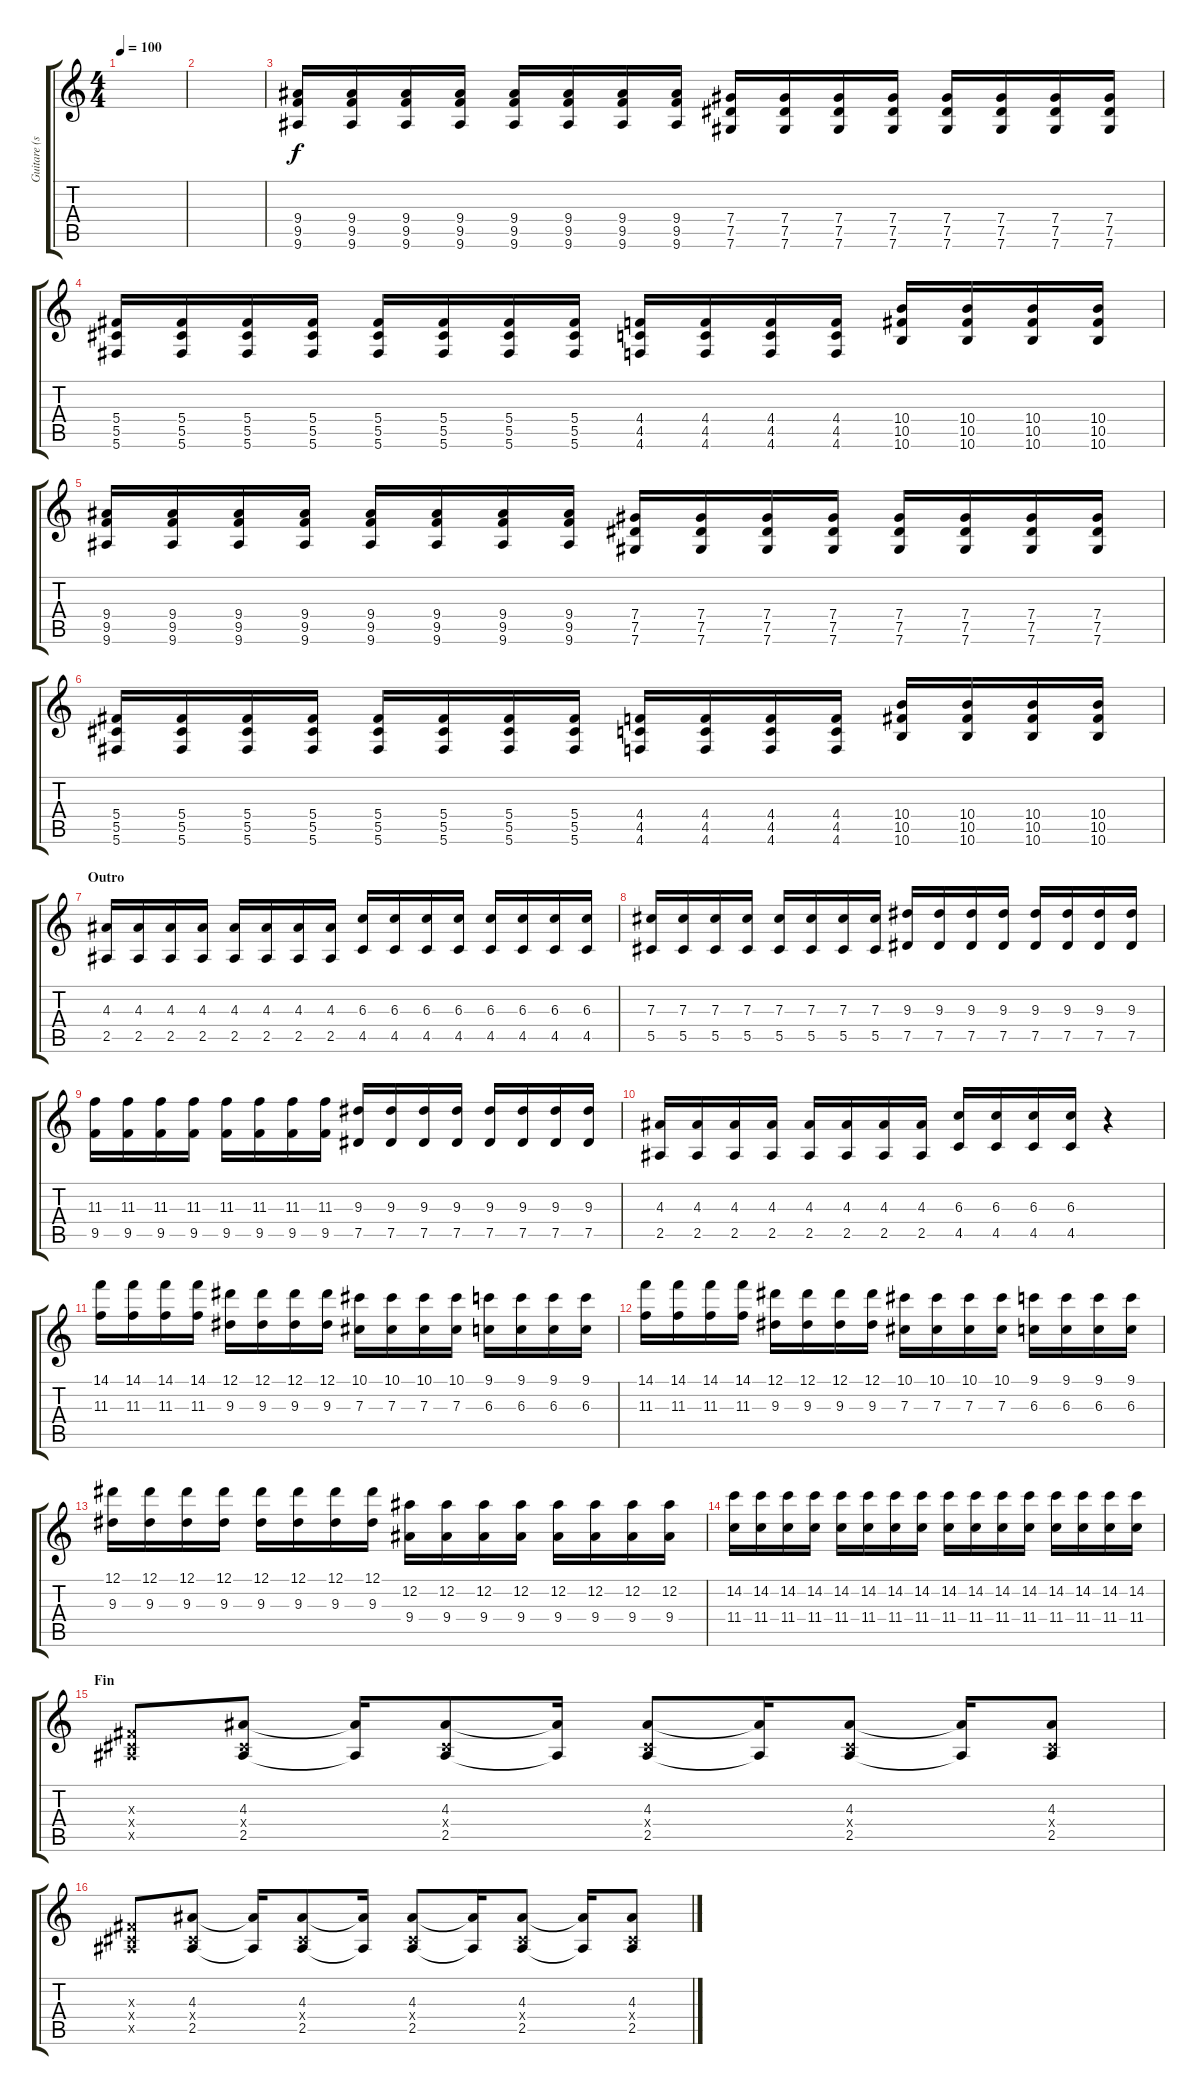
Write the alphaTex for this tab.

\track ("Guitare (studio)" "Guitare (s") {instrument distortionguitar}
\staff {score tabs}
\tuning (Eb4 Bb3 Gb3 Db3 Ab2 Db2) {hide}
\ts (4 4)
\tempo 100
\clef g2
\ks c
|
|
(9.4 9.5 9.6).16 (9.4 9.5 9.6).16 (9.4 9.5 9.6).16 (9.4 9.5 9.6).16 (9.4 9.5 9.6).16 (9.4 9.5 9.6).16 (9.4 9.5 9.6).16 (9.4 9.5 9.6).16 (7.4 7.5 7.6).16 (7.4 7.5 7.6).16 (7.4 7.5 7.6).16 (7.4 7.5 7.6).16 (7.4 7.5 7.6).16 (7.4 7.5 7.6).16 (7.4 7.5 7.6).16 (7.4 7.5 7.6).16 |
(5.4 5.5 5.6).16 (5.4 5.5 5.6).16 (5.4 5.5 5.6).16 (5.4 5.5 5.6).16 (5.4 5.5 5.6).16 (5.4 5.5 5.6).16 (5.4 5.5 5.6).16 (5.4 5.5 5.6).16 (4.4 4.5 4.6).16 (4.4 4.5 4.6).16 (4.4 4.5 4.6).16 (4.4 4.5 4.6).16 (10.4 10.5 10.6).16 (10.4 10.5 10.6).16 (10.4 10.5 10.6).16 (10.4 10.5 10.6).16 |
(9.4 9.5 9.6).16 (9.4 9.5 9.6).16 (9.4 9.5 9.6).16 (9.4 9.5 9.6).16 (9.4 9.5 9.6).16 (9.4 9.5 9.6).16 (9.4 9.5 9.6).16 (9.4 9.5 9.6).16 (7.4 7.5 7.6).16 (7.4 7.5 7.6).16 (7.4 7.5 7.6).16 (7.4 7.5 7.6).16 (7.4 7.5 7.6).16 (7.4 7.5 7.6).16 (7.4 7.5 7.6).16 (7.4 7.5 7.6).16 |
(5.4 5.5 5.6).16 (5.4 5.5 5.6).16 (5.4 5.5 5.6).16 (5.4 5.5 5.6).16 (5.4 5.5 5.6).16 (5.4 5.5 5.6).16 (5.4 5.5 5.6).16 (5.4 5.5 5.6).16 (4.4 4.5 4.6).16 (4.4 4.5 4.6).16 (4.4 4.5 4.6).16 (4.4 4.5 4.6).16 (10.4 10.5 10.6).16 (10.4 10.5 10.6).16 (10.4 10.5 10.6).16 (10.4 10.5 10.6).16 |
\section ("" "Outro")
(4.3 2.5).16 (4.3 2.5).16 (4.3 2.5).16 (4.3 2.5).16 (4.3 2.5).16 (4.3 2.5).16 (4.3 2.5).16 (4.3 2.5).16 (6.3 4.5).16 (6.3 4.5).16 (6.3 4.5).16 (6.3 4.5).16 (6.3 4.5).16 (6.3 4.5).16 (6.3 4.5).16 (6.3 4.5).16 |
(7.3 5.5).16 (7.3 5.5).16 (7.3 5.5).16 (7.3 5.5).16 (7.3 5.5).16 (7.3 5.5).16 (7.3 5.5).16 (7.3 5.5).16 (9.3 7.5).16 (9.3 7.5).16 (9.3 7.5).16 (9.3 7.5).16 (9.3 7.5).16 (9.3 7.5).16 (9.3 7.5).16 (9.3 7.5).16 |
(11.3 9.5).16 (11.3 9.5).16 (11.3 9.5).16 (11.3 9.5).16 (11.3 9.5).16 (11.3 9.5).16 (11.3 9.5).16 (11.3 9.5).16 (9.3 7.5).16 (9.3 7.5).16 (9.3 7.5).16 (9.3 7.5).16 (9.3 7.5).16 (9.3 7.5).16 (9.3 7.5).16 (9.3 7.5).16 |
(4.3 2.5).16 (4.3 2.5).16 (4.3 2.5).16 (4.3 2.5).16 (4.3 2.5).16 (4.3 2.5).16 (4.3 2.5).16 (4.3 2.5).16 (6.3 4.5).16 (6.3 4.5).16 (6.3 4.5).16 (6.3 4.5).16 r.4 |
(14.1 11.3).16 (14.1 11.3).16 (14.1 11.3).16 (14.1 11.3).16 (12.1 9.3).16 (12.1 9.3).16 (12.1 9.3).16 (12.1 9.3).16 (10.1 7.3).16 (10.1 7.3).16 (10.1 7.3).16 (10.1 7.3).16 (9.1 6.3).16 (9.1 6.3).16 (9.1 6.3).16 (9.1 6.3).16 |
(14.1 11.3).16 (14.1 11.3).16 (14.1 11.3).16 (14.1 11.3).16 (12.1 9.3).16 (12.1 9.3).16 (12.1 9.3).16 (12.1 9.3).16 (10.1 7.3).16 (10.1 7.3).16 (10.1 7.3).16 (10.1 7.3).16 (9.1 6.3).16 (9.1 6.3).16 (9.1 6.3).16 (9.1 6.3).16 |
(12.1 9.3).16 (12.1 9.3).16 (12.1 9.3).16 (12.1 9.3).16 (12.1 9.3).16 (12.1 9.3).16 (12.1 9.3).16 (12.1 9.3).16 (12.2 9.4).16 (12.2 9.4).16 (12.2 9.4).16 (12.2 9.4).16 (12.2 9.4).16 (12.2 9.4).16 (12.2 9.4).16 (12.2 9.4).16 |
(14.2 11.4).16 (14.2 11.4).16 (14.2 11.4).16 (14.2 11.4).16 (14.2 11.4).16 (14.2 11.4).16 (14.2 11.4).16 (14.2 11.4).16 (14.2 11.4).16 (14.2 11.4).16 (14.2 11.4).16 (14.2 11.4).16 (14.2 11.4).16 (14.2 11.4).16 (14.2 11.4).16 (14.2 11.4).16 |
\section ("" "Fin")
(0.3{x} 0.4{x} 2.5{x}).8 (4.3 0.4{x} 2.5).8 (4.3{t} 2.5{t}).16 (4.3 0.4{x} 2.5).8 (4.3{t} 2.5{t}).16 (4.3 0.4{x} 2.5).8 (4.3{t} 2.5{t}).16 (4.3 0.4{x} 2.5).8 (4.3{t} 2.5{t}).16 (4.3 0.4{x} 2.5).8 |
(0.3{x} 0.4{x} 2.5{x}).8 (4.3 0.4{x} 2.5).8 (4.3{t} 2.5{t}).16 (4.3 0.4{x} 2.5).8 (4.3{t} 2.5{t}).16 (4.3 0.4{x} 2.5).8 (4.3{t} 2.5{t}).16 (4.3 0.4{x} 2.5).8 (4.3{t} 2.5{t}).16 (4.3 0.4{x} 2.5).8
